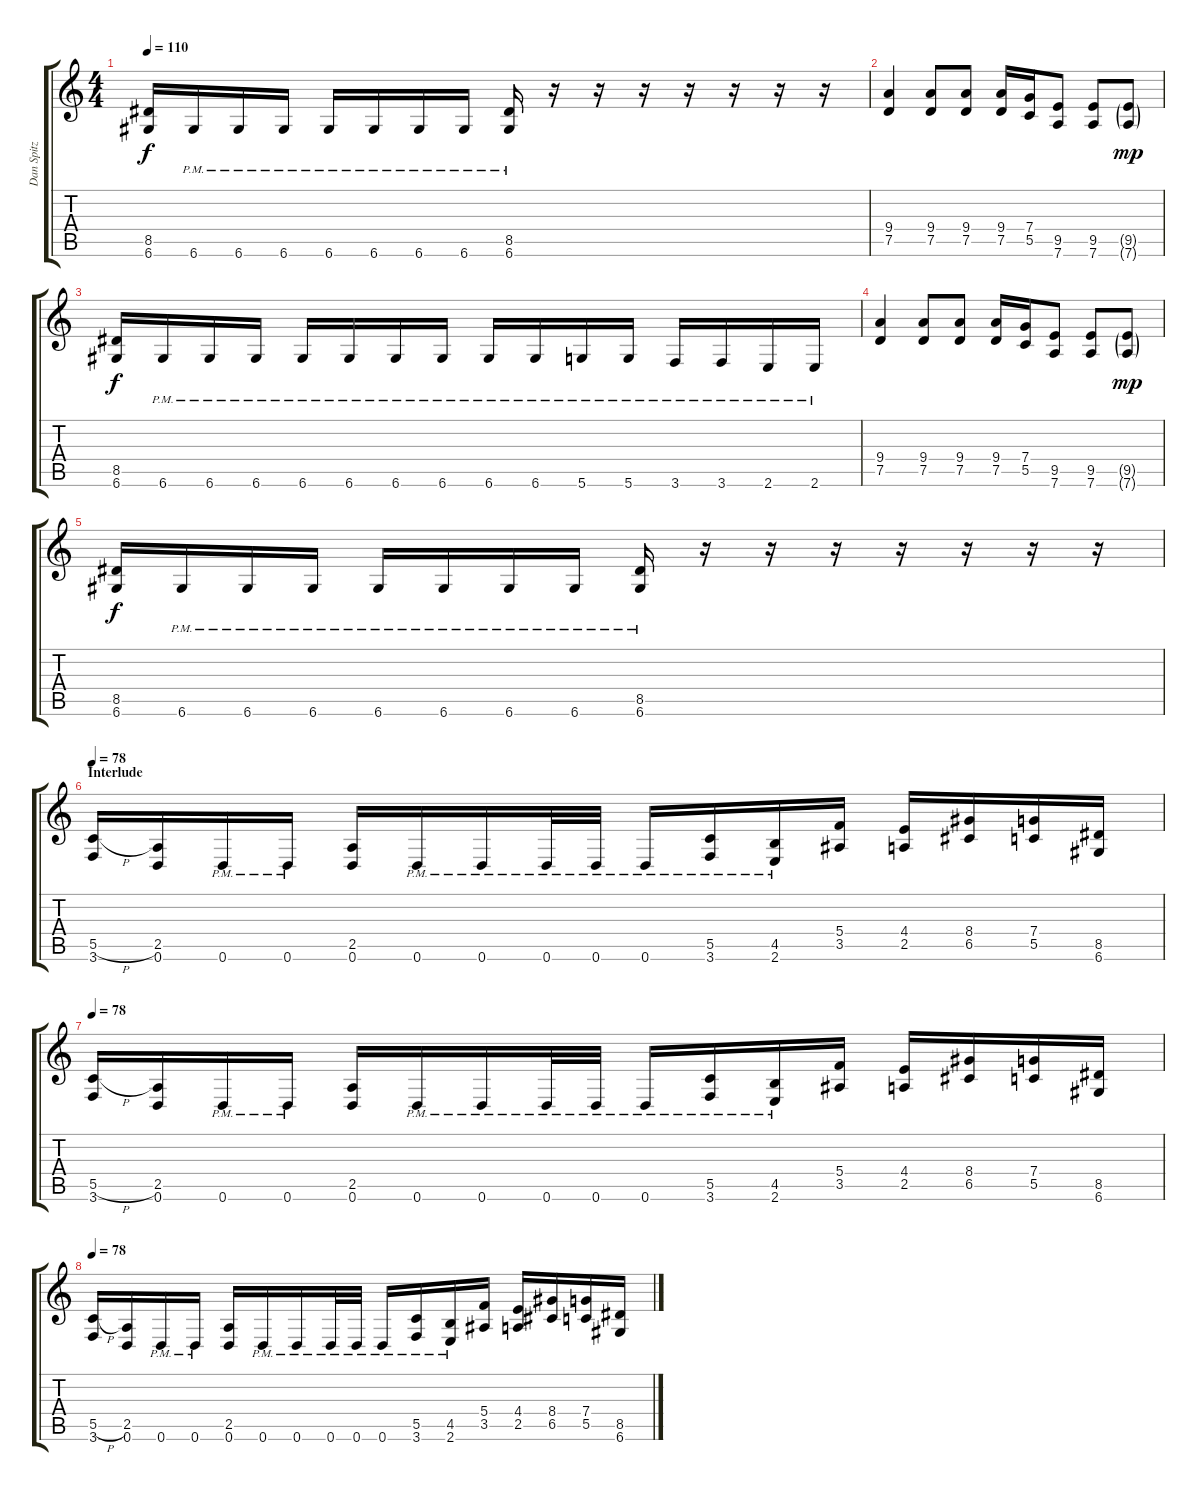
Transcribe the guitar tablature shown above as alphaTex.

\track ("Dan Spitz" "Dan Spitz") {instrument distortionguitar}
\staff {score tabs}
\tuning (D4 A3 F3 C3 G2 D2) {hide}
\ts (4 4)
\tempo 110
\clef g2
\ks c
(8.5 6.6).16{dy f} 6.6{pm}.16 6.6{pm}.16 6.6{pm}.16 6.6{pm}.16 6.6{pm}.16 6.6{pm}.16 6.6{pm}.16 (8.5 6.6{pm}).16 r.16 r.16 r.16 r.16 r.16 r.16 r.16 |
(9.4 7.5).4 (9.4 7.5).8 (9.4 7.5).8 (9.4 7.5).16 (7.4 5.5).16 (9.5 7.6).8 (9.5 7.6).8 (9.5{g} 7.6{g}).8{dy mp} |
(8.5 6.6).16{dy f} 6.6{pm}.16 6.6{pm}.16 6.6{pm}.16 6.6{pm}.16 6.6{pm}.16 6.6{pm}.16 6.6{pm}.16 6.6{pm}.16 6.6{pm}.16 5.6{pm}.16 5.6{pm}.16 3.6{pm}.16 3.6{pm}.16 2.6{pm}.16 2.6{pm}.16 |
(9.4 7.5).4 (9.4 7.5).8 (9.4 7.5).8 (9.4 7.5).16 (7.4 5.5).16 (9.5 7.6).8 (9.5 7.6).8 (9.5{g} 7.6{g}).8{dy mp} |
(8.5 6.6).16{dy f} 6.6{pm}.16 6.6{pm}.16 6.6{pm}.16 6.6{pm}.16 6.6{pm}.16 6.6{pm}.16 6.6{pm}.16 (8.5 6.6{pm}).16 r.16 r.16 r.16 r.16 r.16 r.16 r.16 |
\section ("" "Interlude")
\tempo 78
(5.5{h} 3.6).16 (2.5 0.6).16 0.6{pm}.16 0.6{pm}.16 (2.5 0.6).16 0.6{pm}.16 0.6{pm}.16 0.6{pm}.32 0.6{pm}.32 0.6{pm}.16 (5.5 3.6{pm}).16 (4.5 2.6{pm}).16 (5.4 3.5).16 (4.4 2.5).16 (8.4 6.5).16 (7.4 5.5).16 (8.5 6.6).16 |
\tempo 78
(5.5{h} 3.6).16 (2.5 0.6).16 0.6{pm}.16 0.6{pm}.16 (2.5 0.6).16 0.6{pm}.16 0.6{pm}.16 0.6{pm}.32 0.6{pm}.32 0.6{pm}.16 (5.5 3.6{pm}).16 (4.5 2.6{pm}).16 (5.4 3.5).16 (4.4 2.5).16 (8.4 6.5).16 (7.4 5.5).16 (8.5 6.6).16 |
\tempo 78
(5.5{h} 3.6).16 (2.5 0.6).16 0.6{pm}.16 0.6{pm}.16 (2.5 0.6).16 0.6{pm}.16 0.6{pm}.16 0.6{pm}.32 0.6{pm}.32 0.6{pm}.16 (5.5 3.6{pm}).16 (4.5 2.6{pm}).16 (5.4 3.5).16 (4.4 2.5).16 (8.4 6.5).16 (7.4 5.5).16 (8.5 6.6).16
